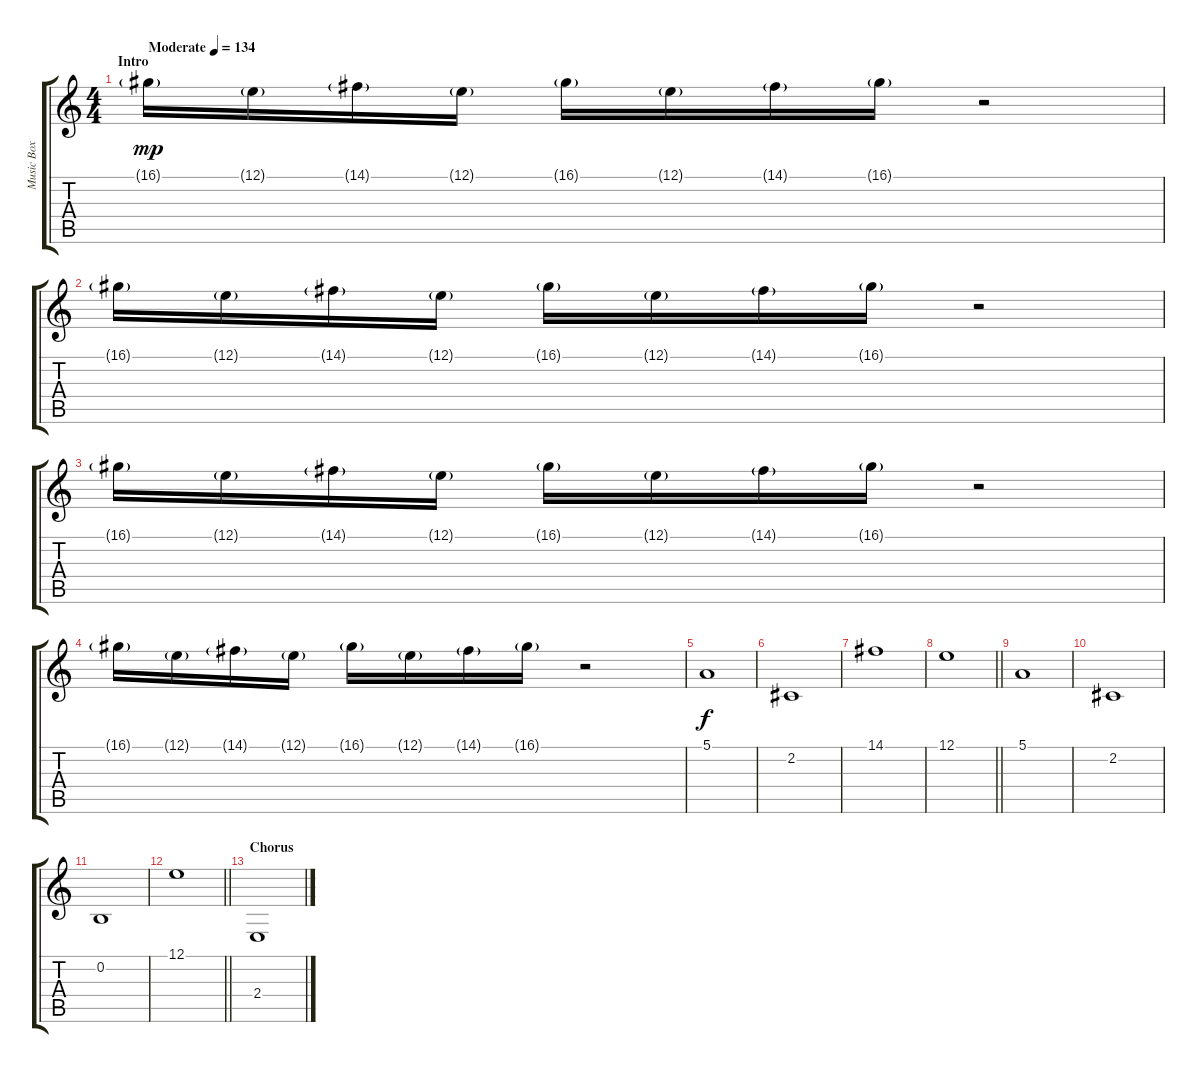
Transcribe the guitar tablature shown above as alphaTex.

\track ("Music Box" "Music Box") {instrument musicbox}
\staff {score tabs}
\tuning (E4 B3 G3 D3 A2 E2) {hide}
\ts (4 4)
\section ("" "Intro")
\tempo (134 "Moderate")
\clef g2
\ks c
16.1{g}.16{dy mp instrument musicbox} 12.1{g}.16 14.1{g}.16 12.1{g}.16 16.1{g}.16 12.1{g}.16 14.1{g}.16 16.1{g}.16 r.2 |
16.1{g}.16 12.1{g}.16 14.1{g}.16 12.1{g}.16 16.1{g}.16 12.1{g}.16 14.1{g}.16 16.1{g}.16 r.2 |
16.1{g}.16 12.1{g}.16 14.1{g}.16 12.1{g}.16 16.1{g}.16 12.1{g}.16 14.1{g}.16 16.1{g}.16 r.2 |
16.1{g}.16 12.1{g}.16 14.1{g}.16 12.1{g}.16 16.1{g}.16 12.1{g}.16 14.1{g}.16 16.1{g}.16 r.2 |
5.1.1{dy f} |
2.2.1 |
14.1.1 |
\barLineRight lightlight
12.1.1 |
5.1.1 |
2.2.1 |
0.2.1 |
\barLineRight lightlight
12.1.1 |
\section ("" "Chorus")
2.4.1
